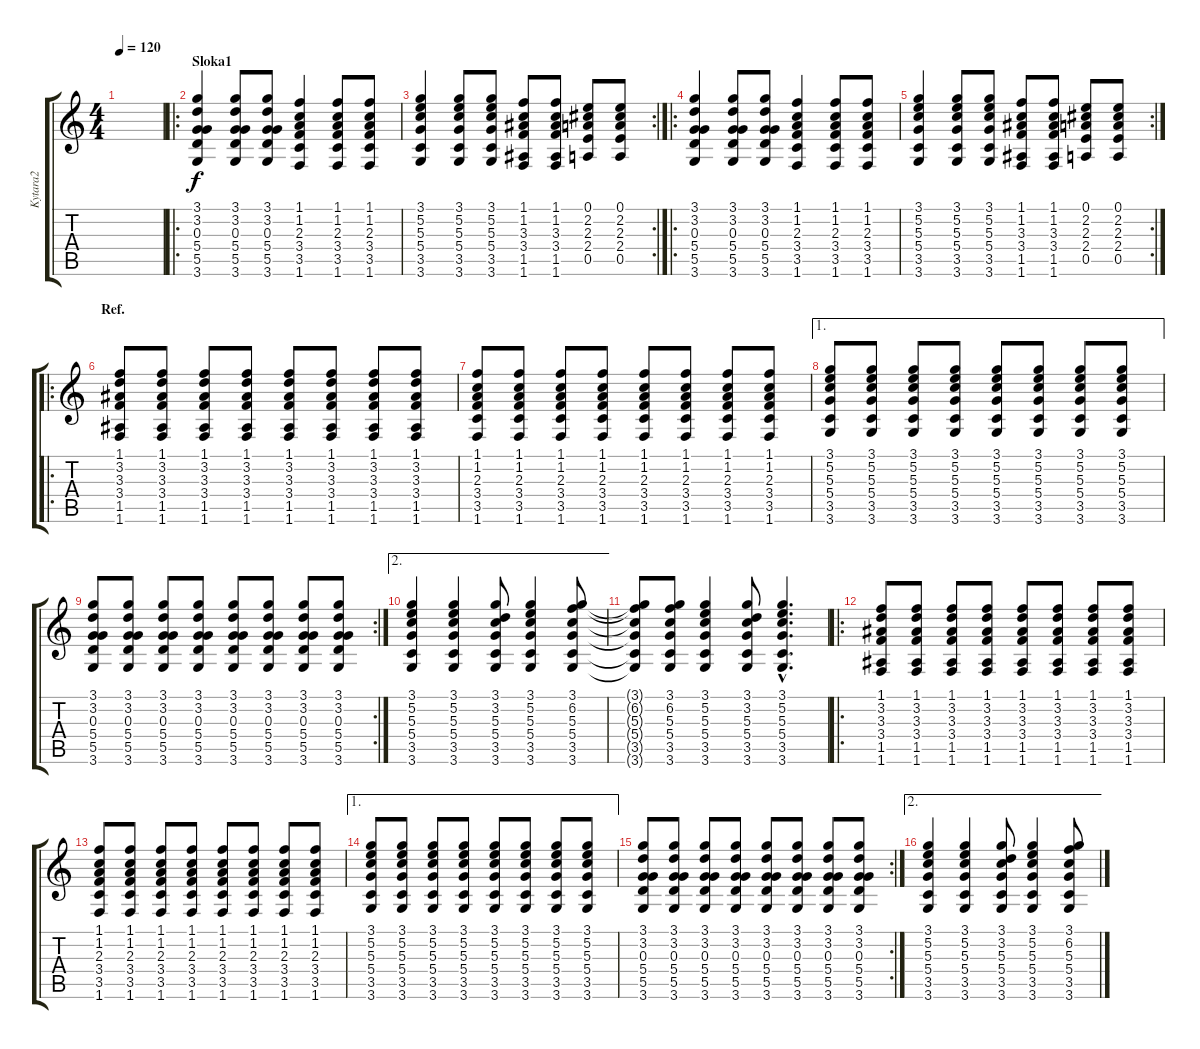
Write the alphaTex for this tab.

\track ("Kytara2" "Kytara2") {instrument distortionguitar}
\staff {score tabs}
\tuning (E4 B3 G3 D3 A2 E2) {hide}
\ts (4 4)
\tempo 120
\clef g2
\ks c
|
\ro
\section ("" "Sloka1")
(3.1 3.2 0.3 5.4 5.5 3.6).4 (3.1 3.2 0.3 5.4 5.5 3.6).8 (3.1 3.2 0.3 5.4 5.5 3.6).8 (1.1 1.2 2.3 3.4 3.5 1.6).4 (1.1 1.2 2.3 3.4 3.5 1.6).8 (1.1 1.2 2.3 3.4 3.5 1.6).8 |
\rc 2
(3.1 5.2 5.3 5.4 3.5 3.6).4 (3.1 5.2 5.3 5.4 3.5 3.6).8 (3.1 5.2 5.3 5.4 3.5 3.6).8 (1.1 1.2 3.3 3.4 1.5 1.6).8 (1.1 1.2 3.3 3.4 1.5 1.6).8 (0.1 2.2 2.3 2.4 0.5).8 (0.1 2.2 2.3 2.4 0.5).8 |
\ro
(3.1 3.2 0.3 5.4 5.5 3.6).4 (3.1 3.2 0.3 5.4 5.5 3.6).8 (3.1 3.2 0.3 5.4 5.5 3.6).8 (1.1 1.2 2.3 3.4 3.5 1.6).4 (1.1 1.2 2.3 3.4 3.5 1.6).8 (1.1 1.2 2.3 3.4 3.5 1.6).8 |
\rc 2
(3.1 5.2 5.3 5.4 3.5 3.6).4 (3.1 5.2 5.3 5.4 3.5 3.6).8 (3.1 5.2 5.3 5.4 3.5 3.6).8 (1.1 1.2 3.3 3.4 1.5 1.6).8 (1.1 1.2 3.3 3.4 1.5 1.6).8 (0.1 2.2 2.3 2.4 0.5).8 (0.1 2.2 2.3 2.4 0.5).8 |
\ro
\section ("" "Ref.")
(1.1 3.2 3.3 3.4 1.5 1.6).8 (1.1 3.2 3.3 3.4 1.5 1.6).8 (1.1 3.2 3.3 3.4 1.5 1.6).8 (1.1 3.2 3.3 3.4 1.5 1.6).8 (1.1 3.2 3.3 3.4 1.5 1.6).8 (1.1 3.2 3.3 3.4 1.5 1.6).8 (1.1 3.2 3.3 3.4 1.5 1.6).8 (1.1 3.2 3.3 3.4 1.5 1.6).8 |
(1.1 1.2 2.3 3.4 3.5 1.6).8 (1.1 1.2 2.3 3.4 3.5 1.6).8 (1.1 1.2 2.3 3.4 3.5 1.6).8 (1.1 1.2 2.3 3.4 3.5 1.6).8 (1.1 1.2 2.3 3.4 3.5 1.6).8 (1.1 1.2 2.3 3.4 3.5 1.6).8 (1.1 1.2 2.3 3.4 3.5 1.6).8 (1.1 1.2 2.3 3.4 3.5 1.6).8 |
\ae 1
(3.1 5.2 5.3 5.4 3.5 3.6).8 (3.1 5.2 5.3 5.4 3.5 3.6).8 (3.1 5.2 5.3 5.4 3.5 3.6).8 (3.1 5.2 5.3 5.4 3.5 3.6).8 (3.1 5.2 5.3 5.4 3.5 3.6).8 (3.1 5.2 5.3 5.4 3.5 3.6).8 (3.1 5.2 5.3 5.4 3.5 3.6).8 (3.1 5.2 5.3 5.4 3.5 3.6).8 |
\rc 2
(3.1 3.2 0.3 5.4 5.5 3.6).8 (3.1 3.2 0.3 5.4 5.5 3.6).8 (3.1 3.2 0.3 5.4 5.5 3.6).8 (3.1 3.2 0.3 5.4 5.5 3.6).8 (3.1 3.2 0.3 5.4 5.5 3.6).8 (3.1 3.2 0.3 5.4 5.5 3.6).8 (3.1 3.2 0.3 5.4 5.5 3.6).8 (3.1 3.2 0.3 5.4 5.5 3.6).8 |
\ae 2
(3.1 5.2 5.3 5.4 3.5 3.6).4 (3.1 5.2 5.3 5.4 3.5 3.6).4 (3.1 3.2 5.3 5.4 3.5 3.6).8 (3.1 5.2 5.3 5.4 3.5 3.6).4 (3.1 6.2 5.3 5.4 3.5 3.6).8 |
(3.1{t} 6.2{t} 5.3{t} 5.4{t} 3.5{t} 3.6{t}).8 (3.1 6.2 5.3 5.4 3.5 3.6).8 (3.1 5.2 5.3 5.4 3.5 3.6).4 (3.1 3.2 5.3 5.4 3.5 3.6).8 (3.1{hac} 5.2{hac} 5.3{hac} 5.4{hac} 3.5{hac} 3.6{hac}).4{d} |
\ro
(1.1 3.2 3.3 3.4 1.5 1.6).8 (1.1 3.2 3.3 3.4 1.5 1.6).8 (1.1 3.2 3.3 3.4 1.5 1.6).8 (1.1 3.2 3.3 3.4 1.5 1.6).8 (1.1 3.2 3.3 3.4 1.5 1.6).8 (1.1 3.2 3.3 3.4 1.5 1.6).8 (1.1 3.2 3.3 3.4 1.5 1.6).8 (1.1 3.2 3.3 3.4 1.5 1.6).8 |
(1.1 1.2 2.3 3.4 3.5 1.6).8 (1.1 1.2 2.3 3.4 3.5 1.6).8 (1.1 1.2 2.3 3.4 3.5 1.6).8 (1.1 1.2 2.3 3.4 3.5 1.6).8 (1.1 1.2 2.3 3.4 3.5 1.6).8 (1.1 1.2 2.3 3.4 3.5 1.6).8 (1.1 1.2 2.3 3.4 3.5 1.6).8 (1.1 1.2 2.3 3.4 3.5 1.6).8 |
\ae 1
(3.1 5.2 5.3 5.4 3.5 3.6).8 (3.1 5.2 5.3 5.4 3.5 3.6).8 (3.1 5.2 5.3 5.4 3.5 3.6).8 (3.1 5.2 5.3 5.4 3.5 3.6).8 (3.1 5.2 5.3 5.4 3.5 3.6).8 (3.1 5.2 5.3 5.4 3.5 3.6).8 (3.1 5.2 5.3 5.4 3.5 3.6).8 (3.1 5.2 5.3 5.4 3.5 3.6).8 |
\rc 2
(3.1 3.2 0.3 5.4 5.5 3.6).8 (3.1 3.2 0.3 5.4 5.5 3.6).8 (3.1 3.2 0.3 5.4 5.5 3.6).8 (3.1 3.2 0.3 5.4 5.5 3.6).8 (3.1 3.2 0.3 5.4 5.5 3.6).8 (3.1 3.2 0.3 5.4 5.5 3.6).8 (3.1 3.2 0.3 5.4 5.5 3.6).8 (3.1 3.2 0.3 5.4 5.5 3.6).8 |
\ae 2
(3.1 5.2 5.3 5.4 3.5 3.6).4 (3.1 5.2 5.3 5.4 3.5 3.6).4 (3.1 3.2 5.3 5.4 3.5 3.6).8 (3.1 5.2 5.3 5.4 3.5 3.6).4 (3.1 6.2 5.3 5.4 3.5 3.6).8
